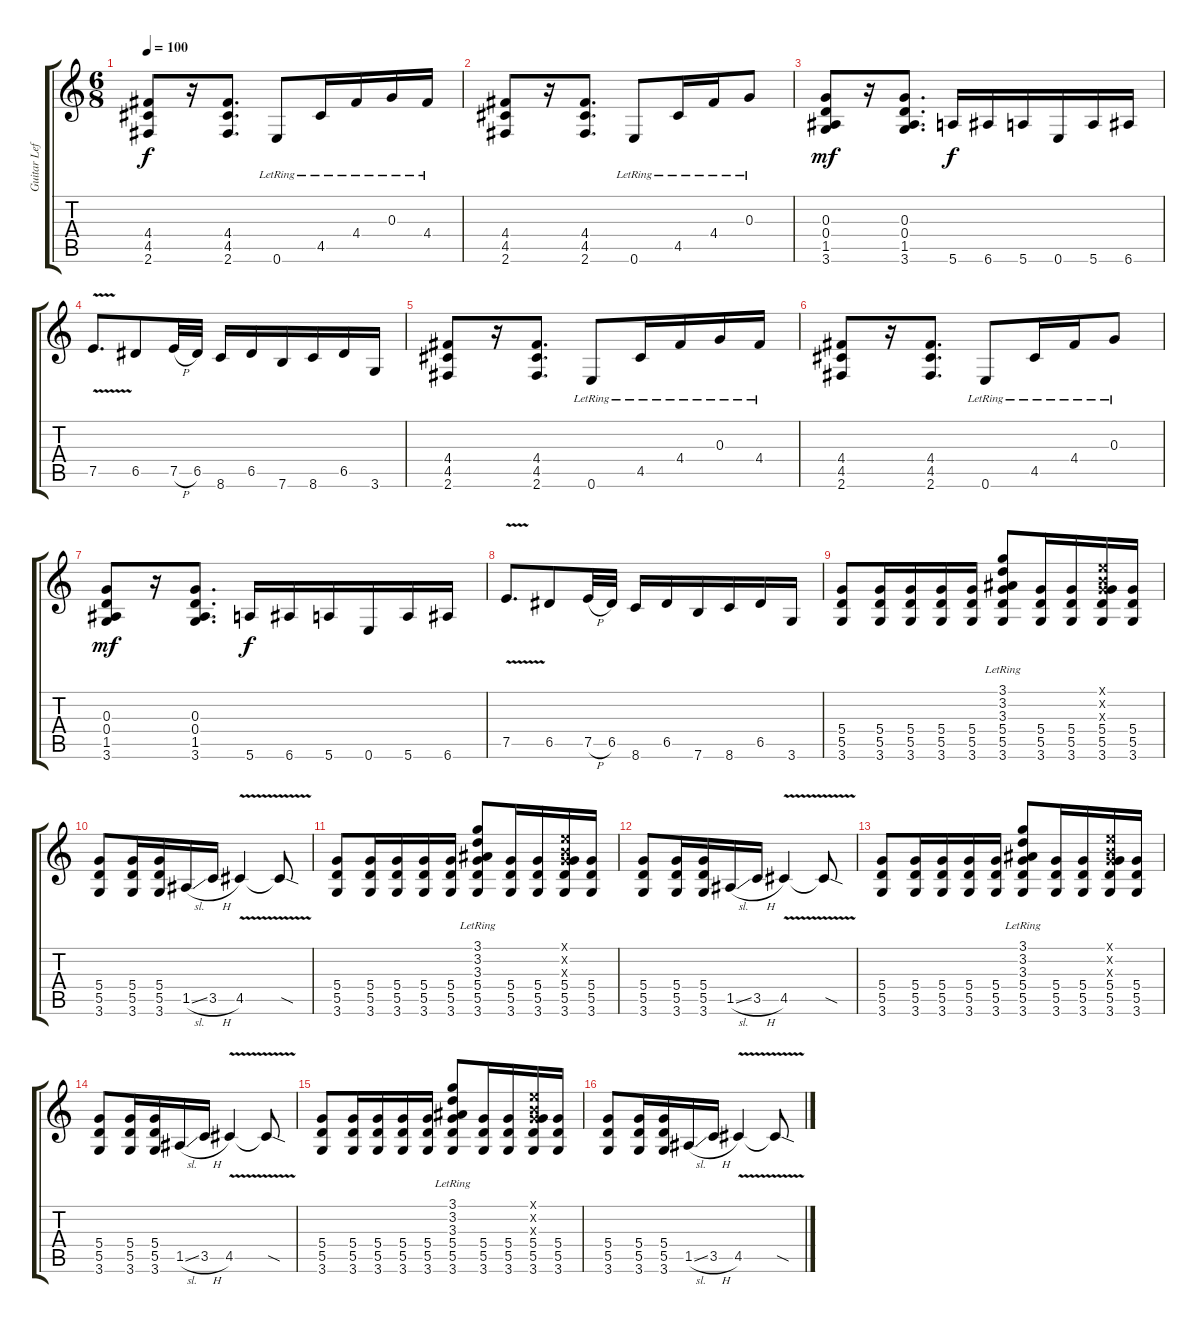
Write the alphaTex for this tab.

\track ("Guitar Left" "Guitar Lef") {instrument distortionguitar}
\staff {score tabs}
\tuning (E4 B3 G3 D3 A2 E2) {hide}
\ts (6 8)
\tempo 100
\clef g2
\ks c
(4.4 4.5 2.6).8{dy f} r.16 (4.4 4.5 2.6).8{d} 0.6{lr}.8 4.5{lr}.16 4.4{lr}.16 0.3{lr}.16 4.4{lr}.16 |
(4.4 4.5 2.6).8 r.16 (4.4 4.5 2.6).8{d} 0.6{lr}.8 4.5{lr}.16 4.4{lr}.16 0.3{lr}.8 |
(0.3 0.4 1.5 3.6).8{dy mf} r.16 (0.3 0.4 1.5 3.6).8{d} 5.6.16{dy f} 6.6.16 5.6.16 0.6.16 5.6.16 6.6.16 |
7.5{v}.8{d} 6.5.8 7.5{h}.32 6.5.32 8.6.16 6.5.16 7.6.16 8.6.16 6.5.16 3.6.16 |
(4.4 4.5 2.6).8 r.16 (4.4 4.5 2.6).8{d} 0.6{lr}.8 4.5{lr}.16 4.4{lr}.16 0.3{lr}.16 4.4{lr}.16 |
(4.4 4.5 2.6).8 r.16 (4.4 4.5 2.6).8{d} 0.6{lr}.8 4.5{lr}.16 4.4{lr}.16 0.3{lr}.8 |
(0.3 0.4 1.5 3.6).8{dy mf} r.16 (0.3 0.4 1.5 3.6).8{d} 5.6.16{dy f} 6.6.16 5.6.16 0.6.16 5.6.16 6.6.16 |
7.5{v}.8{d} 6.5.8 7.5{h}.32 6.5.32 8.6.16 6.5.16 7.6.16 8.6.16 6.5.16 3.6.16 |
(5.4 5.5 3.6).8 (5.4 5.5 3.6).16 (5.4 5.5 3.6).16 (5.4 5.5 3.6).16 (5.4 5.5 3.6).16 (3.1{lr} 3.2{lr} 3.3{lr} 5.4 5.5 3.6).8 (5.4 5.5 3.6).16 (5.4 5.5 3.6).16 (0.1{x} 0.2{x} 0.3{x} 5.4 5.5 3.6).16 (5.4 5.5 3.6).16 |
(5.4 5.5 3.6).8 (5.4 5.5 3.6).16 (5.4 5.5 3.6).16 1.5{sl}.16 3.5{h}.16 4.5{v}.4 4.5{v sod t}.8 |
(5.4 5.5 3.6).8 (5.4 5.5 3.6).16 (5.4 5.5 3.6).16 (5.4 5.5 3.6).16 (5.4 5.5 3.6).16 (3.1{lr} 3.2{lr} 3.3{lr} 5.4 5.5 3.6).8 (5.4 5.5 3.6).16 (5.4 5.5 3.6).16 (0.1{x} 0.2{x} 0.3{x} 5.4 5.5 3.6).16 (5.4 5.5 3.6).16 |
(5.4 5.5 3.6).8 (5.4 5.5 3.6).16 (5.4 5.5 3.6).16 1.5{sl}.16 3.5{h}.16 4.5{v}.4 4.5{v sod t}.8 |
(5.4 5.5 3.6).8 (5.4 5.5 3.6).16 (5.4 5.5 3.6).16 (5.4 5.5 3.6).16 (5.4 5.5 3.6).16 (3.1{lr} 3.2{lr} 3.3{lr} 5.4 5.5 3.6).8 (5.4 5.5 3.6).16 (5.4 5.5 3.6).16 (0.1{x} 0.2{x} 0.3{x} 5.4 5.5 3.6).16 (5.4 5.5 3.6).16 |
(5.4 5.5 3.6).8 (5.4 5.5 3.6).16 (5.4 5.5 3.6).16 1.5{sl}.16 3.5{h}.16 4.5{v}.4 4.5{v sod t}.8 |
(5.4 5.5 3.6).8 (5.4 5.5 3.6).16 (5.4 5.5 3.6).16 (5.4 5.5 3.6).16 (5.4 5.5 3.6).16 (3.1{lr} 3.2{lr} 3.3{lr} 5.4 5.5 3.6).8 (5.4 5.5 3.6).16 (5.4 5.5 3.6).16 (0.1{x} 0.2{x} 0.3{x} 5.4 5.5 3.6).16 (5.4 5.5 3.6).16 |
(5.4 5.5 3.6).8 (5.4 5.5 3.6).16 (5.4 5.5 3.6).16 1.5{sl}.16 3.5{h}.16 4.5{v}.4 4.5{v sod t}.8
